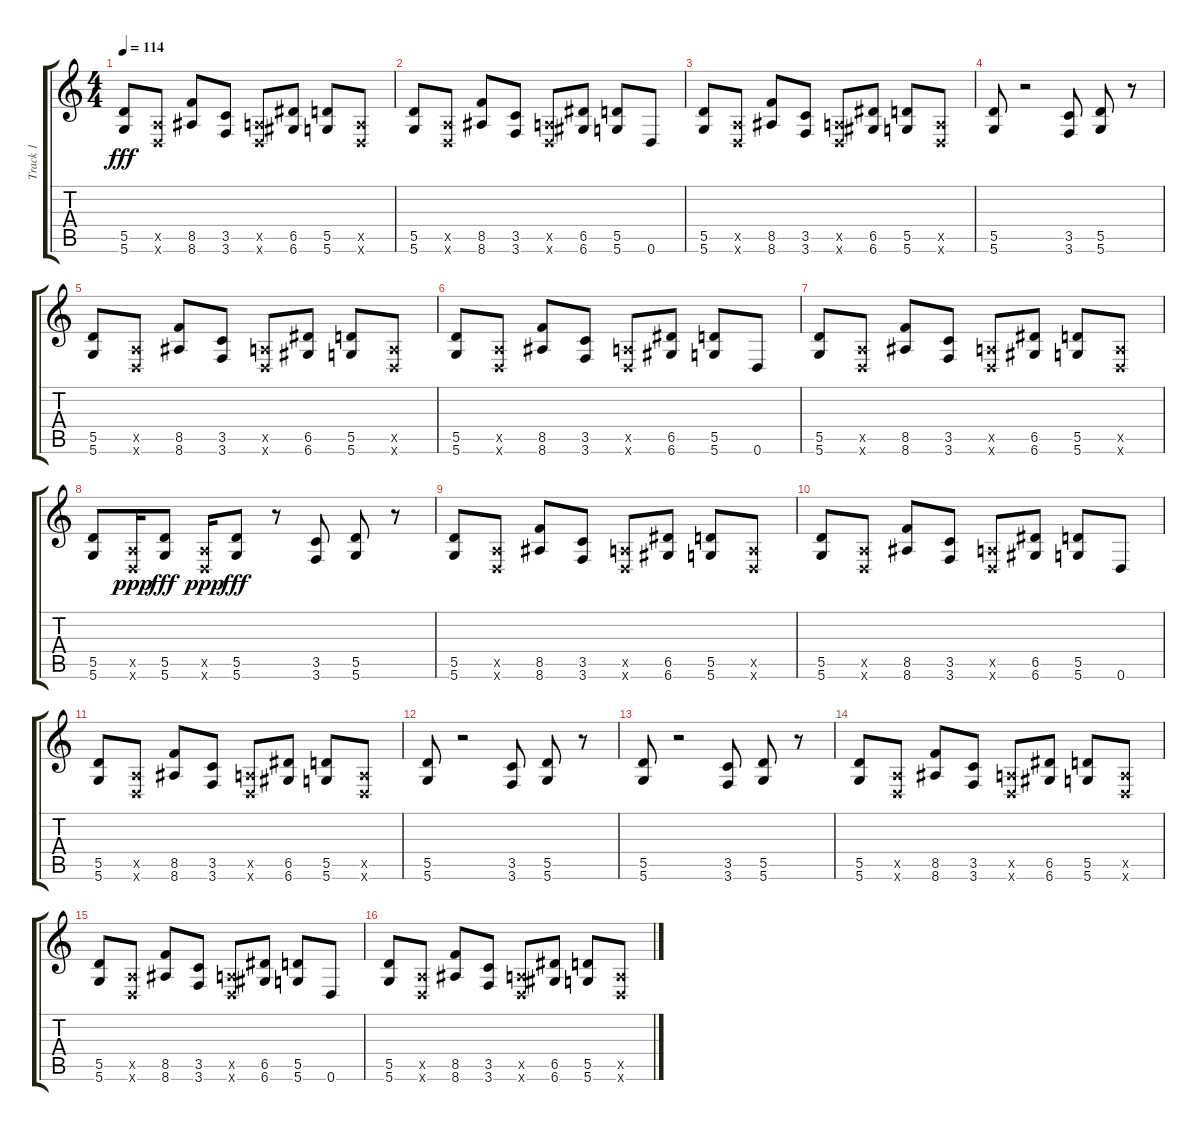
\track ("Track 1" "Track 1") {instrument electricguitarjazz}
\staff {score tabs}
\tuning (E4 B3 G3 D3 A2 D2) {hide}
\ts (4 4)
\tempo 114
\clef g2
\ks c
(5.5 5.6).8{dy fff} (0.5{x} 0.6{x}).8 (8.5 8.6).8 (3.5 3.6).8 (0.5{x} 0.6{x}).8 (6.5 6.6).8 (5.5 5.6).8 (0.5{x} 0.6{x}).8 |
(5.5 5.6).8 (0.5{x} 0.6{x}).8 (8.5 8.6).8 (3.5 3.6).8 (0.5{x} 0.6{x}).8 (6.5 6.6).8 (5.5 5.6).8 0.6.8 |
(5.5 5.6).8 (0.5{x} 0.6{x}).8 (8.5 8.6).8 (3.5 3.6).8 (0.5{x} 0.6{x}).8 (6.5 6.6).8 (5.5 5.6).8 (0.5{x} 0.6{x}).8 |
(5.5 5.6).8 r.2 (3.5 3.6).8 (5.5 5.6).8 r.8 |
(5.5 5.6).8 (0.5{x} 0.6{x}).8 (8.5 8.6).8 (3.5 3.6).8 (0.5{x} 0.6{x}).8 (6.5 6.6).8 (5.5 5.6).8 (0.5{x} 0.6{x}).8 |
(5.5 5.6).8 (0.5{x} 0.6{x}).8 (8.5 8.6).8 (3.5 3.6).8 (0.5{x} 0.6{x}).8 (6.5 6.6).8 (5.5 5.6).8 0.6.8 |
(5.5 5.6).8 (0.5{x} 0.6{x}).8 (8.5 8.6).8 (3.5 3.6).8 (0.5{x} 0.6{x}).8 (6.5 6.6).8 (5.5 5.6).8 (0.5{x} 0.6{x}).8 |
(5.5 5.6).8 (0.5{x} 0.6{x}).16{dy ppp} (5.5 5.6).8{dy fff} (0.5{x} 0.6{x}).16{dy ppp} (5.5 5.6).8{dy fff} r.8 (3.5 3.6).8 (5.5 5.6).8 r.8 |
(5.5 5.6).8 (0.5{x} 0.6{x}).8 (8.5 8.6).8 (3.5 3.6).8 (0.5{x} 0.6{x}).8 (6.5 6.6).8 (5.5 5.6).8 (0.5{x} 0.6{x}).8 |
(5.5 5.6).8 (0.5{x} 0.6{x}).8 (8.5 8.6).8 (3.5 3.6).8 (0.5{x} 0.6{x}).8 (6.5 6.6).8 (5.5 5.6).8 0.6.8 |
(5.5 5.6).8 (0.5{x} 0.6{x}).8 (8.5 8.6).8 (3.5 3.6).8 (0.5{x} 0.6{x}).8 (6.5 6.6).8 (5.5 5.6).8 (0.5{x} 0.6{x}).8 |
(5.5 5.6).8 r.2 (3.5 3.6).8 (5.5 5.6).8 r.8 |
(5.5 5.6).8 r.2 (3.5 3.6).8 (5.5 5.6).8 r.8 |
(5.5 5.6).8 (0.5{x} 0.6{x}).8 (8.5 8.6).8 (3.5 3.6).8 (0.5{x} 0.6{x}).8 (6.5 6.6).8 (5.5 5.6).8 (0.5{x} 0.6{x}).8 |
(5.5 5.6).8 (0.5{x} 0.6{x}).8 (8.5 8.6).8 (3.5 3.6).8 (0.5{x} 0.6{x}).8 (6.5 6.6).8 (5.5 5.6).8 0.6.8 |
(5.5 5.6).8 (0.5{x} 0.6{x}).8 (8.5 8.6).8 (3.5 3.6).8 (0.5{x} 0.6{x}).8 (6.5 6.6).8 (5.5 5.6).8 (0.5{x} 0.6{x}).8
